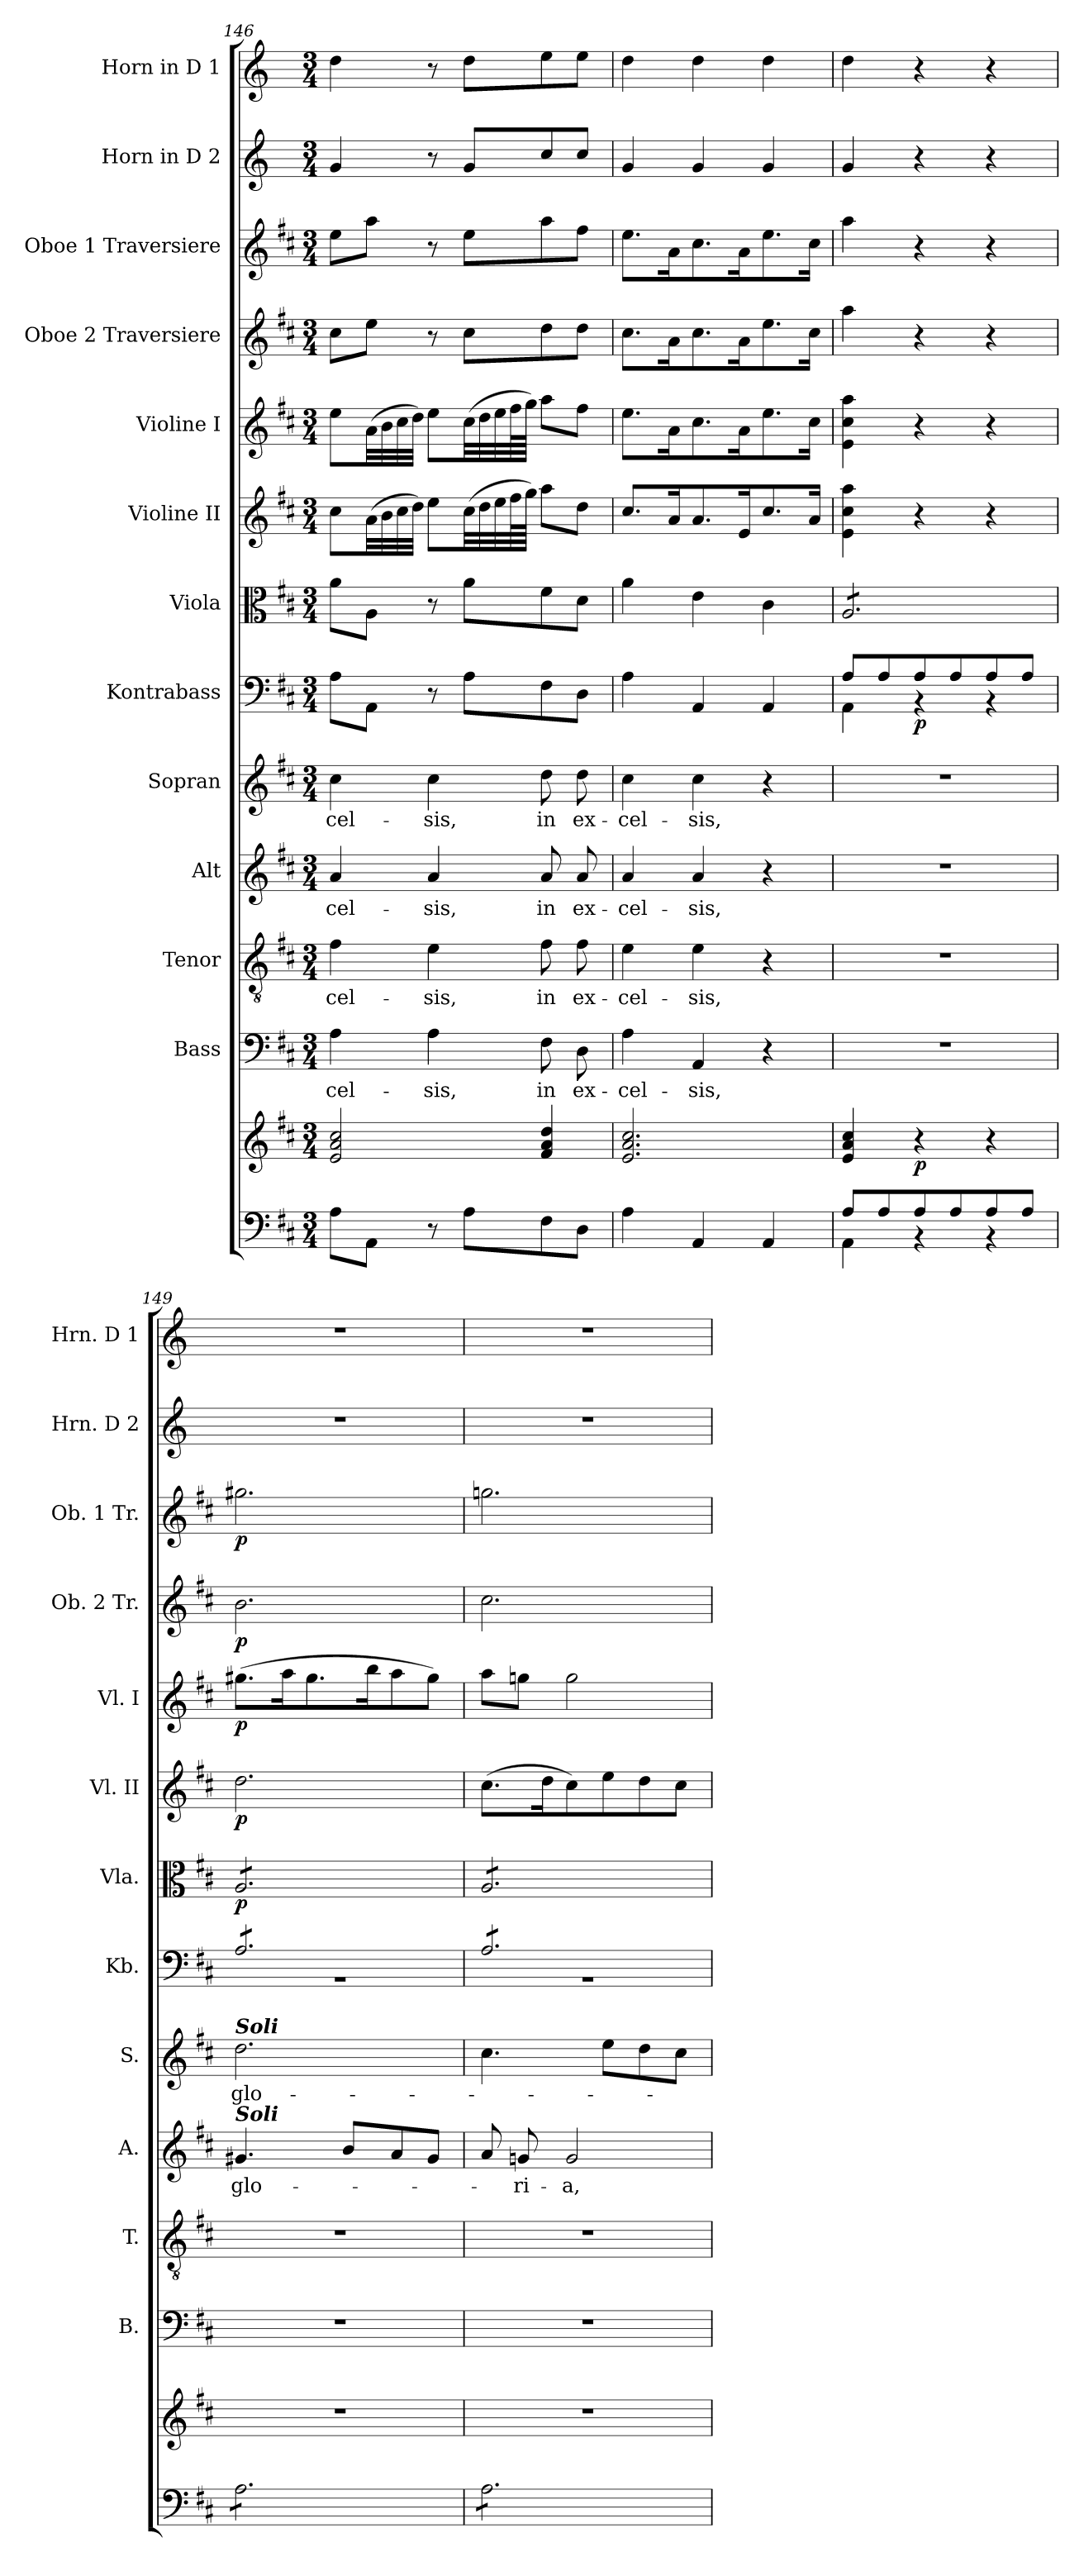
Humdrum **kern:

**kern	**kern	**dynam	**kern	**text	**kern	**text	**kern	**text	**kern	**text	**kern	**dynam	**kern	**dynam	**kern	**dynam	**kern	**dynam	**kern	**dynam	**kern	**dynam	**kern	**kern
*part13	*part13	*part13	*part12	*part12	*part11	*part11	*part10	*part10	*part9	*part9	*part8	*part8	*part7	*part7	*part6	*part6	*part5	*part5	*part4	*part4	*part3	*part3	*part2	*part1
*staff14	*staff13	*staff13/14	*staff12	*staff12	*staff11	*staff11	*staff10	*staff10	*staff9	*staff9	*staff8	*staff8	*staff7	*staff7	*staff6	*staff6	*staff5	*staff5	*staff4	*staff4	*staff3	*staff3	*staff2	*staff1
*	*	*	*I"Bass	*	*I"Tenor	*	*I"Alt	*	*I"Sopran	*	*I"Kontrabass	*	*I"Viola	*	*I"Violine II	*	*I"Violine I	*	*I"Oboe 2 Traversiere	*	*I"Oboe 1 Traversiere	*	*I"Horn in D 2	*I"Horn in D 1
*	*	*	*I'B.	*	*I'T.	*	*I'A.	*	*I'S.	*	*I'Kb.	*	*I'Vla.	*	*I'Vl. II	*	*I'Vl. I	*	*I'Ob. 2 Tr.	*	*I'Ob. 1 Tr.	*	*I'Hrn. D 2	*I'Hrn. D 1
*clefF4	*clefG2	*	*clefF4	*	*clefGv2	*	*clefG2	*	*clefG2	*	*clefF4	*	*clefC3	*	*clefG2	*	*clefG2	*	*clefG2	*	*clefG2	*	*clefG2	*clefG2
*	*	*	*	*	*	*	*	*	*	*	*ITrd7c12	*	*	*	*	*	*	*	*	*	*	*	*ITrd6c10	*ITrd6c10
*k[f#c#]	*k[f#c#]	*	*k[f#c#]	*	*k[f#c#]	*	*k[f#c#]	*	*k[f#c#]	*	*k[f#c#]	*	*k[f#c#]	*	*k[f#c#]	*	*k[f#c#]	*	*k[f#c#]	*	*k[f#c#]	*	*k[f#c#]	*k[f#c#]
*D:	*D:	*	*D:	*	*D:	*	*D:	*	*D:	*	*D:	*	*D:	*	*D:	*	*D:	*	*D:	*	*D:	*	*D:	*D:
*M3/4	*M3/4	*	*M3/4	*	*M3/4	*	*M3/4	*	*M3/4	*	*M3/4	*	*M3/4	*	*M3/4	*	*M3/4	*	*M3/4	*	*M3/4	*	*M3/4	*M3/4
=146	=146	=146	=146	=146	=146	=146	=146	=146	=146	=146	=146	=146	=146	=146	=146	=146	=146	=146	=146	=146	=146	=146	=146	=146
!	!	!	!	!LO:LY:b	!	!LO:LY:b	!	!LO:LY:b	!	!LO:LY:b	!	!	!	!	!	!	!	!	!	!	!	!	!	!
8A\L	2e/ 2a/ 2cc#/	.	4A\	-cel-	4f#\	-cel-	4a/	-cel-	4cc#\	-cel-	8AA\L	.	8a\L	.	8cc#\L	.	8ee\L	.	8cc#\L	.	8ee\L	.	4A/	4e\
8AA\J	.	.	.	.	.	.	.	.	.	.	8AAA\J	.	8A\J	.	(>32a\LL	.	(>32a\LL	.	8ee\J	.	8aa\J	.	.	.
.	.	.	.	.	.	.	.	.	.	.	.	.	.	.	32b\	.	32b\	.	.	.	.	.	.	.
.	.	.	.	.	.	.	.	.	.	.	.	.	.	.	32cc#\	.	32cc#\	.	.	.	.	.	.	.
.	.	.	.	.	.	.	.	.	.	.	.	.	.	.	32dd\JJJ)	.	32dd\JJJ)	.	.	.	.	.	.	.
!	!	!	!	!LO:LY:b	!	!LO:LY:b	!	!LO:LY:b	!	!LO:LY:b	!	!	!	!	!	!	!	!	!	!	!	!	!	!
8r	.	.	4A\	-sis,	4e\	-sis,	4a/	-sis,	4cc#\	-sis,	8r	.	8r	.	8ee\L	.	8ee\L	.	8r	.	8r	.	8r	8r
8A\L	.	.	.	.	.	.	.	.	.	.	8AA\L	.	8a\L	.	(>32cc#\LL	.	(>32cc#\LL	.	8cc#\L	.	8ee\L	.	8A/L	8e\L
.	.	.	.	.	.	.	.	.	.	.	.	.	.	.	32dd\	.	32dd\	.	.	.	.	.	.	.
.	.	.	.	.	.	.	.	.	.	.	.	.	.	.	32ee\	.	32ee\	.	.	.	.	.	.	.
.	.	.	.	.	.	.	.	.	.	.	.	.	.	.	64ff#\L	.	64ff#\L	.	.	.	.	.	.	.
.	.	.	.	.	.	.	.	.	.	.	.	.	.	.	64gg\JJJJ)	.	64gg\JJJJ)	.	.	.	.	.	.	.
!	!	!	!	!LO:LY:b	!	!LO:LY:b	!	!LO:LY:b	!	!LO:LY:b	!	!	!	!	!	!	!	!	!	!	!	!	!	!
8F#\	4f#/ 4a/ 4dd/	.	8F#\	in	8f#\	in	8a/	in	8dd\	in	8FF#\	.	8f#\	.	8aa\L	.	8aa\L	.	8dd\	.	8aa\	.	8d/	8f#\
!	!	!	!	!LO:LY:b	!	!LO:LY:b	!	!LO:LY:b	!	!LO:LY:b	!	!	!	!	!	!	!	!	!	!	!	!	!	!
8D\J	.	.	8D\	ex-	8f#\	ex-	8a/	ex-	8dd\	ex-	8DD\J	.	8d\J	.	8dd\J	.	8ff#\J	.	8dd\J	.	8ff#\J	.	8d/J	8f#\J
=147	=147	=147	=147	=147	=147	=147	=147	=147	=147	=147	=147	=147	=147	=147	=147	=147	=147	=147	=147	=147	=147	=147	=147	=147
!	!	!	!	!LO:LY:b	!	!LO:LY:b	!	!LO:LY:b	!	!LO:LY:b	!	!	!	!	!	!	!	!	!	!	!	!	!	!
4A\	2.e/ 2.a/ 2.cc#/	.	4A\	-cel-	4e\	-cel-	4a/	-cel-	4cc#\	-cel-	4AA\	.	4a\	.	8.cc#/L	.	8.ee\L	.	8.cc#\L	.	8.ee\L	.	4A/	4e\
.	.	.	.	.	.	.	.	.	.	.	.	.	.	.	16a/k	.	16a\k	.	16a\k	.	16a\k	.	.	.
!	!	!	!	!LO:LY:b	!	!LO:LY:b	!	!LO:LY:b	!	!LO:LY:b	!	!	!	!	!	!	!	!	!	!	!	!	!	!
4AA/	.	.	4AA/	-sis,	4e\	-sis,	4a/	-sis,	4cc#\	-sis,	4AAA/	.	4e\	.	8.a/	.	8.cc#\	.	8.cc#\	.	8.cc#\	.	4A/	4e\
.	.	.	.	.	.	.	.	.	.	.	.	.	.	.	16e/k	.	16a\k	.	16a\k	.	16a\k	.	.	.
4AA/	.	.	4r	.	4r	.	4r	.	4r	.	4AAA/	.	4c#\	.	8.cc#/	.	8.ee\	.	8.ee\	.	8.ee\	.	4A/	4e\
.	.	.	.	.	.	.	.	.	.	.	.	.	.	.	16a/Jk	.	16cc#\Jk	.	16cc#\Jk	.	16cc#\Jk	.	.	.
=148	=148	=148	=148	=148	=148	=148	=148	=148	=148	=148	=148	=148	=148	=148	=148	=148	=148	=148	=148	=148	=148	=148	=148	=148
*^	*	*	*	*	*	*	*	*	*	*	*^	*	*	*	*	*	*	*	*	*	*	*	*	*
*	*	*	*	*	*	*	*	*	*	*	*	*	*	*	*tremolo	*	*	*	*	*	*	*	*	*	*	*
8A/L	4AA\	4e/ 4a/ 4cc#/	.	2.r	.	2.r	.	2.r	.	2.r	.	8AA/L	4AAA\	.	8A/L	.	4e\ 4cc#\ 4aa\	.	4e\ 4cc#\ 4aa\	.	4aa\	.	4aa\	.	4A/	4e\
8A/	.	.	.	.	.	.	.	.	.	.	.	8AA/	.	.	8A/	.	.	.	.	.	.	.	.	.	.	.
!	!	!	!LO:DY:b	!	!	!	!	!	!	!	!	!	!	!LO:DY:b	!	!	!	!	!	!	!	!	!	!	!	!
8A/	4rAA	4r	p	.	.	.	.	.	.	.	.	8AA/	4rAA	p	8A/	.	4r	.	4r	.	4r	.	4r	.	4r	4r
8A/	.	.	.	.	.	.	.	.	.	.	.	8AA/	.	.	8A/	.	.	.	.	.	.	.	.	.	.	.
8A/	4rAA	4r	.	.	.	.	.	.	.	.	.	8AA/	4rAA	.	8A/	.	4r	.	4r	.	4r	.	4r	.	4r	4r
8A/J	.	.	.	.	.	.	.	.	.	.	.	8AA/J	.	.	8A/J	.	.	.	.	.	.	.	.	.	.	.
*v	*v	*	*	*	*	*	*	*	*	*	*	*	*	*	*	*	*	*	*	*	*	*	*	*	*	*
=149	=149	=149	=149	=149	=149	=149	=149	=149	=149	=149	=149	=149	=149	=149	=149	=149	=149	=149	=149	=149	=149	=149	=149	=149	=149
!	!	!	!	!	!	!	!	!	!LO:TX:a:Bi:t=Soli	!	!	!	!	!	!	!	!	!	!	!	!	!	!	!	!
!	!	!	!	!	!	!	!LO:TX:a:Bi:t=Soli	!	!	!	!	!	!	!	!	!	!	!	!	!	!	!	!	!	!
!	!	!	!	!	!	!	!	!LO:LY:b	!	!LO:LY:b	!	!	!	!	!LO:DY:b	!	!LO:DY:b	!	!LO:DY:b	!	!LO:DY:b	!	!LO:DY:b	!	!
*tremolo	*	*	*	*	*	*	*	*	*	*	*	*	*	*	*	*	*	*	*	*	*	*	*	*	*
*	*	*	*	*	*	*	*	*	*	*	*tremolo	*	*	*	*	*	*	*	*	*	*	*	*	*	*
8A\L	2.r	.	2.r	.	2.r	.	4.g#X/	glo-	2.dd\	glo-	8AA/L	2.rBB	.	8A/L	p	2.dd\	p	(>8.gg#X\L	p	2.b\	p	2.gg#X\	p	2.r	2.r
8A\	.	.	.	.	.	.	.	.	.	.	8AA/	.	.	8A/	.	.	.	.	.	.	.	.	.	.	.
.	.	.	.	.	.	.	.	.	.	.	.	.	.	.	.	.	.	16aa\k	.	.	.	.	.	.	.
8A\	.	.	.	.	.	.	.	.	.	.	8AA/	.	.	8A/	.	.	.	8.gg#\	.	.	.	.	.	.	.
8A\	.	.	.	.	.	.	8b/L	.	.	.	8AA/	.	.	8A/	.	.	.	.	.	.	.	.	.	.	.
.	.	.	.	.	.	.	.	.	.	.	.	.	.	.	.	.	.	16bb\k	.	.	.	.	.	.	.
8A\	.	.	.	.	.	.	8a/	.	.	.	8AA/	.	.	8A/	.	.	.	8aa\	.	.	.	.	.	.	.
8A\J	.	.	.	.	.	.	8g#/J	.	.	.	8AA/J	.	.	8A/J	.	.	.	8gg#\J)	.	.	.	.	.	.	.
!!LO:PB:g=z
=150	=150	=150	=150	=150	=150	=150	=150	=150	=150	=150	=150	=150	=150	=150	=150	=150	=150	=150	=150	=150	=150	=150	=150	=150	=150
8A\L	2.r	.	2.r	.	2.r	.	8a/	.	4.cc#\	.	8AA/L	2.rBB	.	8A/L	.	(>8.cc#\L	.	8aa\L	.	2.cc#\	.	2.ggn\	.	2.r	2.r
!	!	!	!	!	!	!	!	!LO:LY:b	!	!	!	!	!	!	!	!	!	!	!	!	!	!	!	!	!
8A\	.	.	.	.	.	.	8gn/	-ri-	.	.	8AA/	.	.	8A/	.	.	.	8ggn\J	.	.	.	.	.	.	.
.	.	.	.	.	.	.	.	.	.	.	.	.	.	.	.	16dd\k	.	.	.	.	.	.	.	.	.
!	!	!	!	!	!	!	!	!LO:LY:b	!	!	!	!	!	!	!	!	!	!	!	!	!	!	!	!	!
8A\	.	.	.	.	.	.	2g/	-a,	.	.	8AA/	.	.	8A/	.	8cc#\)	.	2gg\	.	.	.	.	.	.	.
8A\	.	.	.	.	.	.	.	.	8ee\L	.	8AA/	.	.	8A/	.	8ee\	.	.	.	.	.	.	.	.	.
8A\	.	.	.	.	.	.	.	.	8dd\	.	8AA/	.	.	8A/	.	8dd\	.	.	.	.	.	.	.	.	.
8A\J	.	.	.	.	.	.	.	.	8cc#\J	.	8AA/J	.	.	8A/J	.	8cc#\J	.	.	.	.	.	.	.	.	.
*	*	*	*	*	*	*	*	*	*	*	*	*	*	*Xtremolo	*	*	*	*	*	*	*	*	*	*	*
*	*	*	*	*	*	*	*	*	*	*	*Xtremolo	*	*	*	*	*	*	*	*	*	*	*	*	*	*
*Xtremolo	*	*	*	*	*	*	*	*	*	*	*	*	*	*	*	*	*	*	*	*	*	*	*	*	*
*	*	*	*	*	*	*	*	*	*	*	*v	*v	*	*	*	*	*	*	*	*	*	*	*	*	*
=	=	=	=	=	=	=	=	=	=	=	=	=	=	=	=	=	=	=	=	=	=	=	=	=
*-	*-	*-	*-	*-	*-	*-	*-	*-	*-	*-	*-	*-	*-	*-	*-	*-	*-	*-	*-	*-	*-	*-	*-	*-
